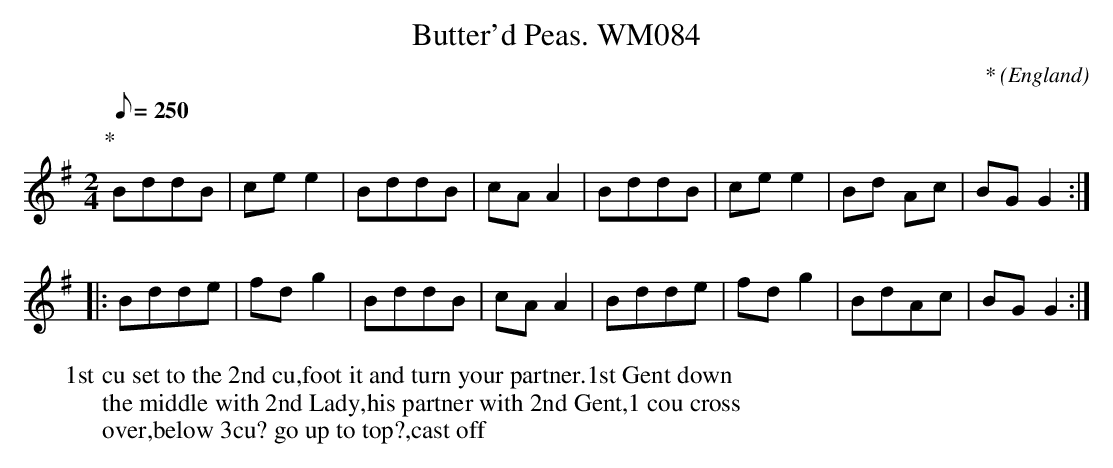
X:1
T:Butter'd Peas. WM084
M:2/4
L:1/8
Q:250
C:*
O:England
K:C
P:*
W:1st cu set to the 2nd cu,foot it and turn your partner.1st Gent down
W:the middle with 2nd Lady,his partner with 2nd Gent,1 cou cross
W:over,below 3cu? go up to top?,cast off
K:G
BddB|cee2|BddB|cAA2|BddB|cee2|Bd Ac|BGG2:|!
|:Bdde|fdg2|BddB|cAA2|Bdde|fdg2|BdAc|BGG2:|]
